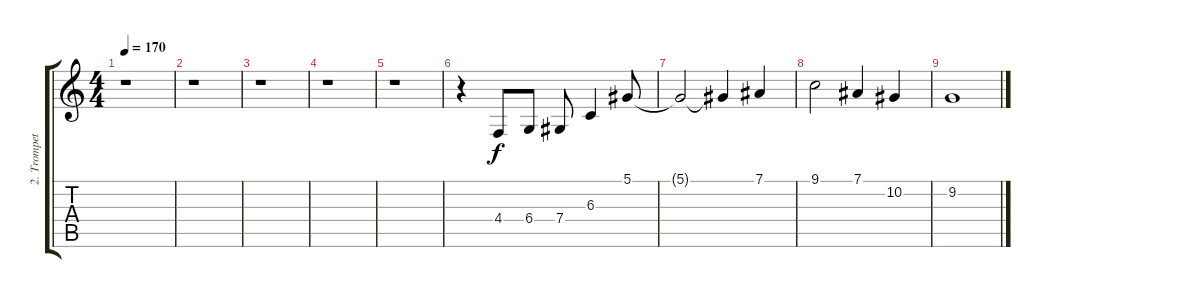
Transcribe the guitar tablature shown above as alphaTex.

\track ("2. Trompete" "2. Trompet") {instrument trumpet}
\staff {score tabs}
\tuning (Eb4 Bb3 Gb3 Db3 Ab2 Eb2) {hide}
\ts (4 4)
\tempo 170
\clef g2
\ks c
r.1{dy f instrument trumpet} |
r.1 |
r.1 |
r.1 |
r.1 |
r.4 4.4.8 6.4.8 7.4.8 6.3.4 5.1.8 |
5.1{t}.2 5.1{t}.4 7.1.4 |
9.1.2 7.1.4 10.2.4 |
9.2.1
